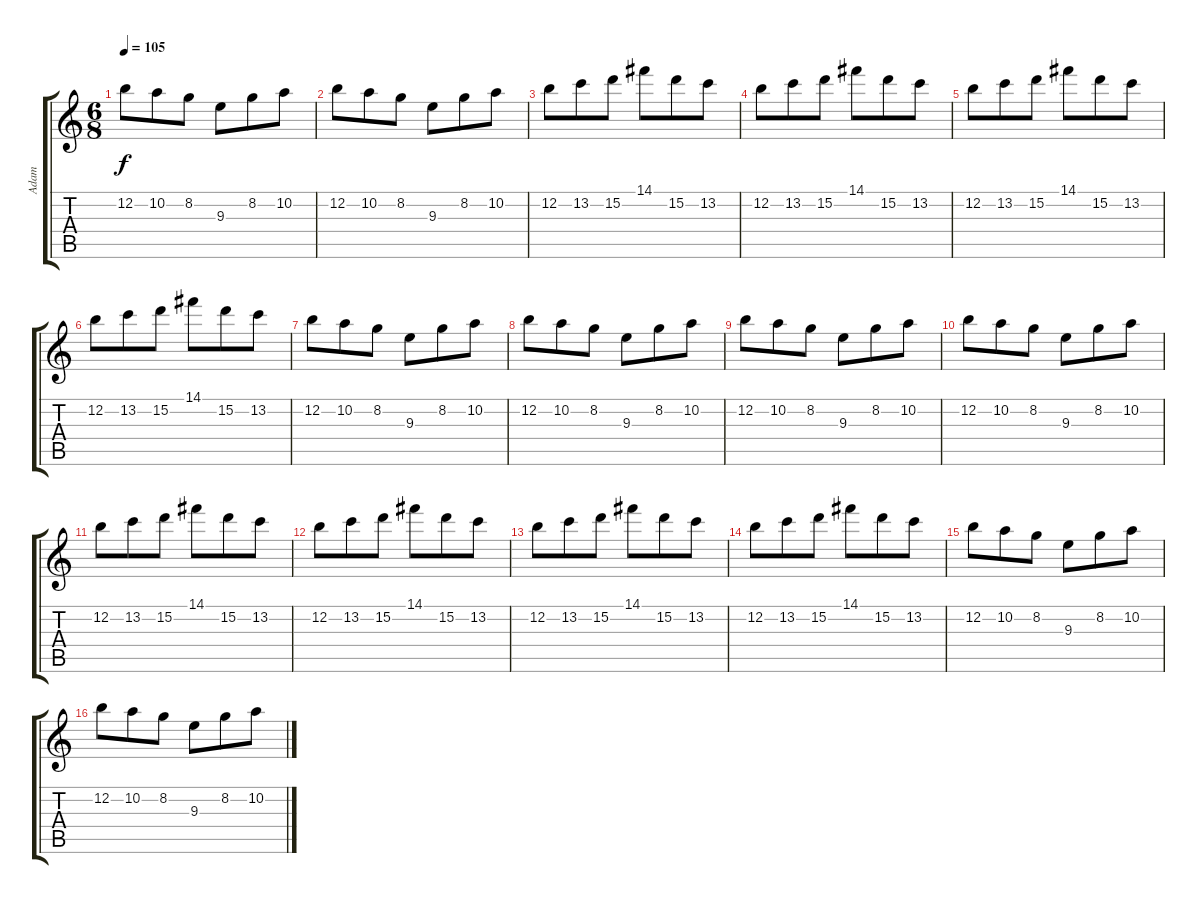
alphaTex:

\track ("Adam" "Adam") {instrument electricguitarjazz}
\staff {score tabs}
\tuning (E4 B3 G3 D3 A2 D2) {hide}
\ts (6 8)
\tempo 105
\clef g2
\ks c
12.2.8{dy f} 10.2.8 8.2.8 9.3.8 8.2.8 10.2.8 |
12.2.8 10.2.8 8.2.8 9.3.8 8.2.8 10.2.8 |
12.2.8 13.2.8 15.2.8 14.1.8 15.2.8 13.2.8 |
12.2.8 13.2.8 15.2.8 14.1.8 15.2.8 13.2.8 |
12.2.8 13.2.8 15.2.8 14.1.8 15.2.8 13.2.8 |
12.2.8 13.2.8 15.2.8 14.1.8 15.2.8 13.2.8 |
12.2.8 10.2.8 8.2.8 9.3.8 8.2.8 10.2.8 |
12.2.8 10.2.8 8.2.8 9.3.8 8.2.8 10.2.8 |
12.2.8 10.2.8 8.2.8 9.3.8 8.2.8 10.2.8 |
12.2.8 10.2.8 8.2.8 9.3.8 8.2.8 10.2.8 |
12.2.8 13.2.8 15.2.8 14.1.8 15.2.8 13.2.8 |
12.2.8 13.2.8 15.2.8 14.1.8 15.2.8 13.2.8 |
12.2.8 13.2.8 15.2.8 14.1.8 15.2.8 13.2.8 |
12.2.8 13.2.8 15.2.8 14.1.8 15.2.8 13.2.8 |
12.2.8 10.2.8 8.2.8 9.3.8 8.2.8 10.2.8 |
12.2.8 10.2.8 8.2.8 9.3.8 8.2.8 10.2.8
